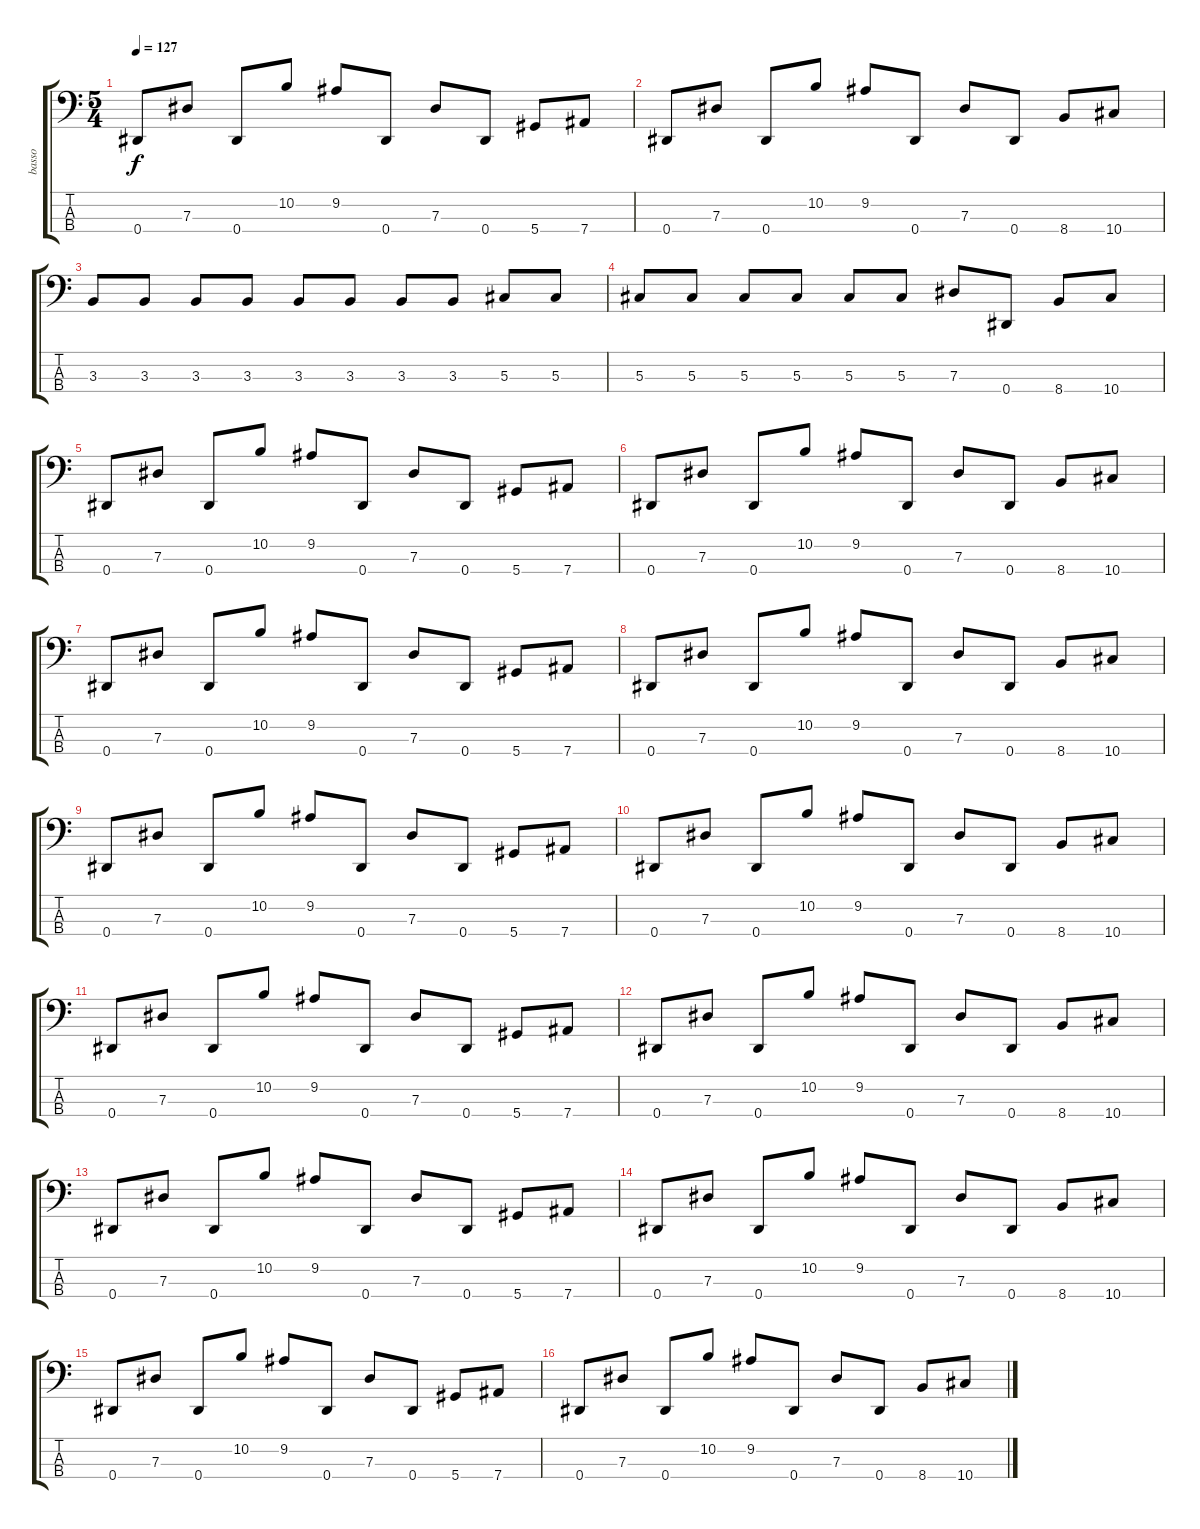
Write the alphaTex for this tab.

\track ("basso" "basso") {instrument electricbasspick}
\staff {score tabs}
\tuning (Gb2 Db2 Ab1 Eb1) {hide}
\ts (5 4)
\tempo 127
\clef f4
\ks c
0.4.8{dy f} 7.3.8 0.4.8 10.2.8 9.2.8 0.4.8 7.3.8 0.4.8 5.4.8 7.4.8 |
0.4.8 7.3.8 0.4.8 10.2.8 9.2.8 0.4.8 7.3.8 0.4.8 8.4.8 10.4.8 |
3.3.8 3.3.8 3.3.8 3.3.8 3.3.8 3.3.8 3.3.8 3.3.8 5.3.8 5.3.8 |
5.3.8 5.3.8 5.3.8 5.3.8 5.3.8 5.3.8 7.3.8 0.4.8 8.4.8 10.4.8 |
0.4.8 7.3.8 0.4.8 10.2.8 9.2.8 0.4.8 7.3.8 0.4.8 5.4.8 7.4.8 |
0.4.8 7.3.8 0.4.8 10.2.8 9.2.8 0.4.8 7.3.8 0.4.8 8.4.8 10.4.8 |
0.4.8 7.3.8 0.4.8 10.2.8 9.2.8 0.4.8 7.3.8 0.4.8 5.4.8 7.4.8 |
0.4.8 7.3.8 0.4.8 10.2.8 9.2.8 0.4.8 7.3.8 0.4.8 8.4.8 10.4.8 |
0.4.8 7.3.8 0.4.8 10.2.8 9.2.8 0.4.8 7.3.8 0.4.8 5.4.8 7.4.8 |
0.4.8 7.3.8 0.4.8 10.2.8 9.2.8 0.4.8 7.3.8 0.4.8 8.4.8 10.4.8 |
0.4.8 7.3.8 0.4.8 10.2.8 9.2.8 0.4.8 7.3.8 0.4.8 5.4.8 7.4.8 |
0.4.8 7.3.8 0.4.8 10.2.8 9.2.8 0.4.8 7.3.8 0.4.8 8.4.8 10.4.8 |
0.4.8 7.3.8 0.4.8 10.2.8 9.2.8 0.4.8 7.3.8 0.4.8 5.4.8 7.4.8 |
0.4.8 7.3.8 0.4.8 10.2.8 9.2.8 0.4.8 7.3.8 0.4.8 8.4.8 10.4.8 |
0.4.8 7.3.8 0.4.8 10.2.8 9.2.8 0.4.8 7.3.8 0.4.8 5.4.8 7.4.8 |
0.4.8 7.3.8 0.4.8 10.2.8 9.2.8 0.4.8 7.3.8 0.4.8 8.4.8 10.4.8
